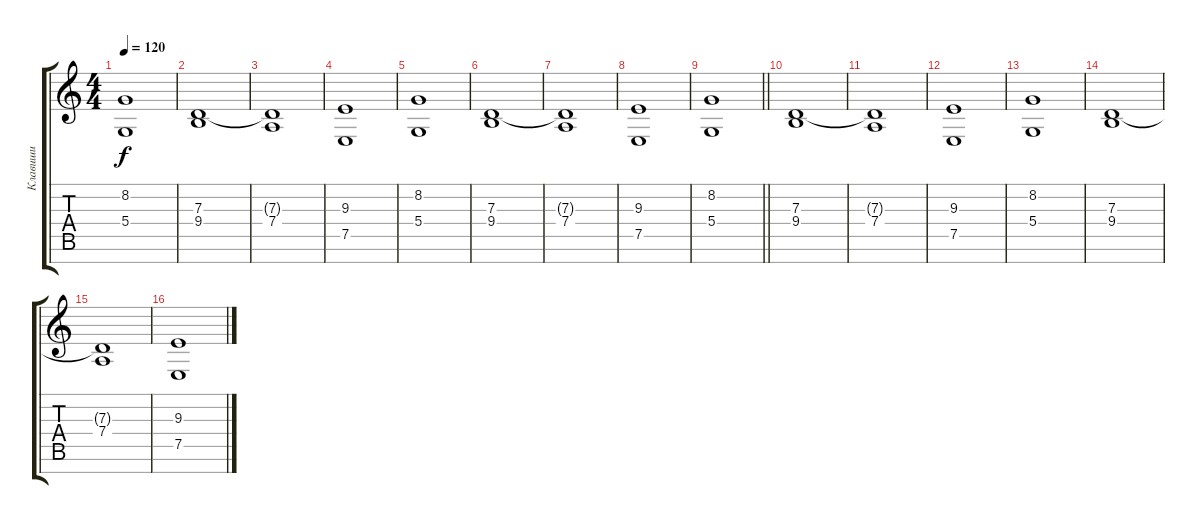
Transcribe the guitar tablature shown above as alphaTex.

\track ("Клавиши" "Клавиши") {instrument stringensemble2}
\staff {score tabs}
\tuning (E4 B3 G3 D3 A2 E2 B1) {hide}
\ts (4 4)
\tempo 120
\clef g2
\ks c
(8.2 5.4).1{dy f} |
(7.3 9.4).1 |
(7.3{t} 7.4).1 |
(9.3 7.5).1 |
(8.2 5.4).1 |
(7.3 9.4).1 |
(7.3{t} 7.4).1 |
(9.3 7.5).1 |
\barLineRight lightlight
(8.2 5.4).1 |
\section ("" " ")
(7.3 9.4).1 |
(7.3{t} 7.4).1 |
(9.3 7.5).1 |
(8.2 5.4).1 |
(7.3 9.4).1 |
(7.3{t} 7.4).1 |
(9.3 7.5).1
